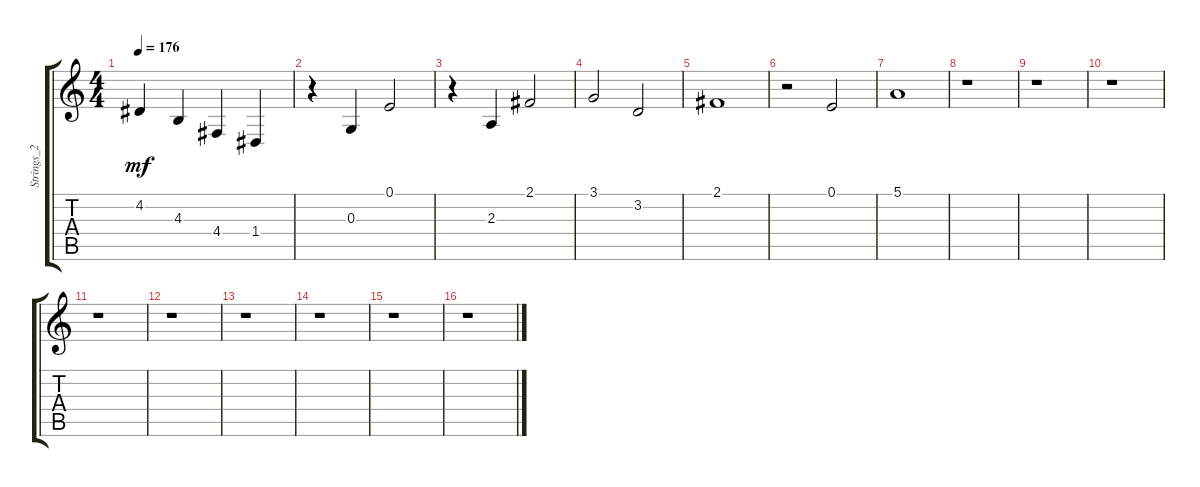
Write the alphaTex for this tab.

\track ("Strings_2 " "Strings_2 ") {instrument frenchhorn}
\staff {score tabs}
\tuning (E4 B3 G3 D3 A2 E2) {hide}
\ts (4 4)
\tempo 176
\clef g2
\ks c
4.2.4{dy mf} 4.3.4 4.4.4 1.4.4 |
r.4 0.3.4 0.1.2 |
r.4 2.3.4 2.1.2 |
3.1.2 3.2.2 |
2.1.1 |
r.2 0.1.2 |
5.1.1 |
r.1 |
r.1 |
r.1 |
r.1 |
r.1 |
r.1 |
r.1 |
r.1 |
r.1
